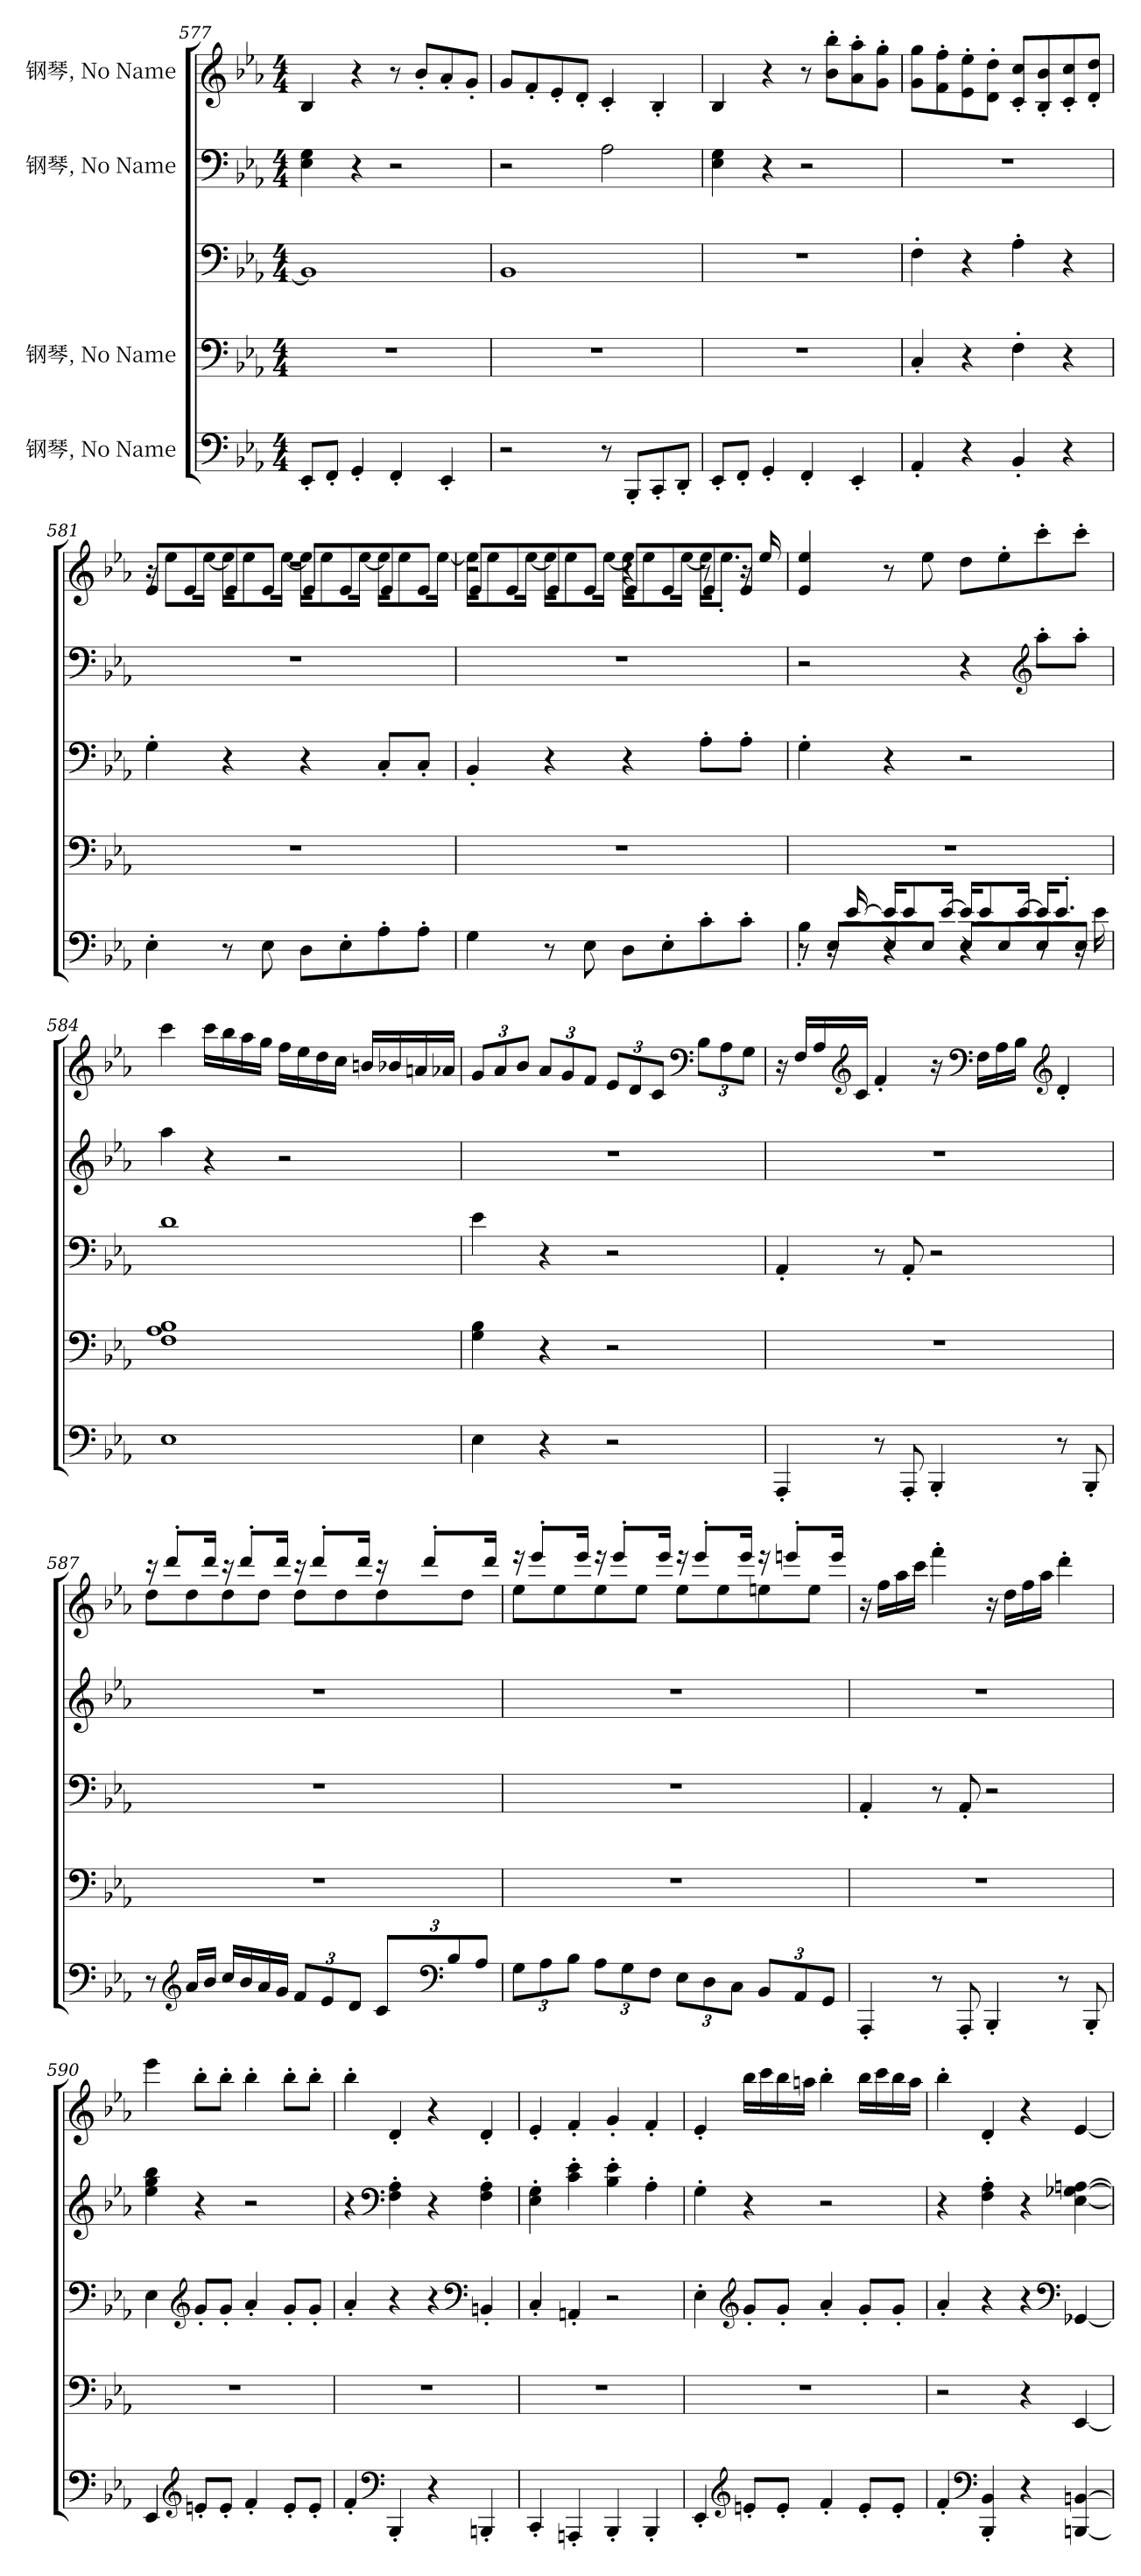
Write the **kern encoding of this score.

**kern	**kern	**kern	**kern	**kern
*part4	*part3	*part3	*part2	*part1
*staff5	*staff4	*staff3	*staff2	*staff1
*I"钢琴, No Name	*I"钢琴, No Name	*	*I"钢琴, No Name	*I"钢琴, No Name
!!LO:LB:g=z
*clefF4	*clefF4	*clefF4	*clefF4	*clefG2
*k[b-e-a-]	*k[b-e-a-]	*k[b-e-a-]	*k[b-e-a-]	*k[b-e-a-]
*M4/4	*M4/4	*M4/4	*M4/4	*M4/4
=577	=577	=577	=577	=577
8EE-'/L	1r	1BB-]	4E-\ 4G\	4B-/
8FF'/J	.	.	.	.
4GG'/	.	.	4r	4r
4FF'/	.	.	2r	8r
.	.	.	.	8b-'/L
4EE-'/	.	.	.	8a-'/
*	*	*	*	*MM156
.	.	.	.	8g'/J
=578	=578	=578	=578	=578
*	*	*	*	*MM159
2r	1r	1BB-	2r	8g/L
.	.	.	.	8f'/
.	.	.	.	8e-'/
.	.	.	.	8d'/J
8r	.	.	2A-\	4c'/
8BBB-'/L	.	.	.	.
8CC'/	.	.	.	4B-'/
8DD'/J	.	.	.	.
=579	=579	=579	=579	=579
8EE-'/L	1r	1r	4E-\ 4G\	4B-/
8FF'/J	.	.	.	.
4GG'/	.	.	4r	4r
4FF'/	.	.	2r	8r
.	.	.	.	8b-\' 8bb-\'L
4EE-'/	.	.	.	8a-\' 8aa-\'
*	*	*	*	*MM156
.	.	.	.	8g\' 8gg\'J
=580	=580	=580	=580	=580
*	*	*	*	*MM159
4AA-'/	4C'/	4F'\	1r	8g\ 8gg\L
.	.	.	.	8f\' 8ff\'
4r	4r	4r	.	8e-\' 8ee-\'
.	.	.	.	8d\' 8dd\'J
4BB-'/	4F'\	4A-'\	.	8c/' 8cc/'L
.	.	.	.	8B-/' 8b-/'
4r	4r	4r	.	8c/' 8cc/'
.	.	.	.	8d/' 8dd/'J
!!LO:PB:g=z
=581	=581	=581	=581	=581
*	*	*	*	*MM161
*	*	*	*	*^
*	*	*	*	*	*^
4E-'\	1r	4G'\	1r	1r	16r	8e-/L
.	.	.	.	.	8ee-\L	.
.	.	.	.	.	.	8e-/
.	.	.	.	.	[16ee-\Jk	.
8r	.	4r	.	.	16ee-\KL]	8e-/
.	.	.	.	.	8ee-\	.
8E-\	.	.	.	.	.	8e-/J
.	.	.	.	.	[16ee-\Jk	.
8D\L	.	4r	.	.	16ee-\KL]	8e-/L
.	.	.	.	.	8ee-\	.
8E-'\	.	.	.	.	.	8e-/
.	.	.	.	.	[16ee-\Jk	.
8A-'\	.	8C'/L	.	.	16ee-\KL]	8e-/
.	.	.	.	.	8ee-\	.
8A-'\J	.	8C'/J	.	.	.	8e-/J
.	.	.	.	.	[16ee-\Jk	.
=582	=582	=582	=582	=582	=582	=582
4G\	1r	4BB-'/	1r	2r	16ee-\KL]	8e-/L
.	.	.	.	.	8ee-\	.
.	.	.	.	.	.	8e-/
.	.	.	.	.	[16ee-\Jk	.
8r	.	4r	.	.	16ee-\KL]	8e-/
.	.	.	.	.	8ee-\	.
8E-\	.	.	.	.	.	8e-/J
.	.	.	.	.	[16ee-\Jk	.
8D\L	.	4r	.	4r	16ee-\KL]	8e-/L
.	.	.	.	.	8ee-\	.
8E-'\	.	.	.	.	.	8e-/
.	.	.	.	.	[16ee-\Jk	.
8c'\	.	8A-'\L	.	8r	16ee-\KL]	8e-/
.	.	.	.	.	8.ee-'\J	.
8c'\J	.	8A-'\J	.	16r	.	8e-/J
.	.	.	.	16ee-/	.	.
*	*	*	*	*v	*v	*v
!!LO:LB:g=z
=583	=583	=583	=583	=583
*	*	*	*	*MM161
*^	*	*	*	*
*	*^	*	*	*	*
8r	4B-'\	8r	1r	4G'\	2r	4e-/ 4ee-/
16r	.	8E-/L	.	.	.	.
[16e-/	.	.	.	.	.	.
16e-/KL]	4r	8E-/	.	4r	.	8r
8e-/	.	.	.	.	.	.
.	.	8E-/J	.	.	.	8ee-\
[16e-/Jk	.	.	.	.	.	.
16e-/KL]	4r	8E-/L	.	2r	4r	8dd\L
8e-/	.	.	.	.	.	.
.	.	8E-/	.	.	.	8ee-'\
[16e-/Jk	.	.	.	.	.	.
*	*	*	*	*	*clefG2	*
16e-/KL]	8r	8E-/	.	.	8aa-'\L	8ccc'\
8.e-'/J	.	.	.	.	.	.
.	16r	8E-/J	.	.	8aa-'\J	8ccc'\J
.	16e-\	.	.	.	.	.
*v	*v	*v	*	*	*	*
=584	=584	=584	=584	=584
*	*	*	*	*MM161
1E-	1F 1A- 1B-	1d	4aa-\	4ccc\
.	.	.	4r	16ccc\LL
.	.	.	.	16bb-\
.	.	.	.	16aa-\
.	.	.	.	16gg\JJ
.	.	.	2r	16ff\LL
.	.	.	.	16ee-\
.	.	.	.	16dd\
.	.	.	.	16cc\JJ
.	.	.	.	16bn/LL
.	.	.	.	16b-X/
.	.	.	.	16an/
.	.	.	.	16a-X/JJ
!!LO:PB:g=z
=585	=585	=585	=585	=585
*	*	*	*	*Xbrackettup
4E-\	4G\ 4B-\	4e-\	1r	12g/L
.	.	.	.	12a-/
.	.	.	.	12b-/J
4r	4r	4r	.	12a-/L
.	.	.	.	12g/
.	.	.	.	12f/J
2r	2r	2r	.	12e-/L
.	.	.	.	12d/
.	.	.	.	12c/J
*	*	*	*	*clefF4
.	.	.	.	12B-\L
.	.	.	.	12A-\
.	.	.	.	12G\J
=586	=586	=586	=586	=586
*	*	*	*	*MM161
4AAA-'/	1r	4AA-'/	1r	16r
.	.	.	.	16F/LL
.	.	.	.	16A-/
*	*	*	*	*clefG2
.	.	.	.	16c/JJ
8r	.	8r	.	4f'/
8AAA-'/	.	8AA-'/	.	.
4BBB-'/	.	2r	.	16r
*	*	*	*	*clefF4
.	.	.	.	16F\LL
.	.	.	.	16A-\
.	.	.	.	16B-\JJ
*	*	*	*	*clefG2
8r	.	.	.	4d'/
8BBB-'/	.	.	.	.
!!LO:LB:g=z
=587	=587	=587	=587	=587
*	*	*	*	*MM161
*	*	*	*	*^
8r	1r	1r	1r	16r	8dd\L
.	.	.	.	8ddd'/L	.
*clefG2	*	*	*	*	*
16a-/LL	.	.	.	.	8dd\
16b-/JJ	.	.	.	16ddd/Jk	.
16cc/LL	.	.	.	16r	8dd\
16b-/	.	.	.	8ddd'/L	.
16a-/	.	.	.	.	8dd\J
16g/JJ	.	.	.	16ddd/Jk	.
*Xbrackettup	*	*	*	*	*
12f/L	.	.	.	16r	8dd\L
.	.	.	.	8ddd'/L	.
12e-/	.	.	.	.	.
.	.	.	.	.	8dd\
12d/J	.	.	.	.	.
.	.	.	.	16ddd/Jk	.
12c/L	.	.	.	16r	8dd\
.	.	.	.	8ddd'/L	.
*clefF4	*	*	*	*	*
12B-/	.	.	.	.	.
.	.	.	.	.	8dd\J
12A-/J	.	.	.	.	.
.	.	.	.	16ddd/Jk	.
=588	=588	=588	=588	=588	=588
12G\L	1r	1r	1r	16r	8ee-\L
.	.	.	.	8eee-'/L	.
12A-\	.	.	.	.	.
.	.	.	.	.	8ee-\
12B-\J	.	.	.	.	.
.	.	.	.	16eee-/Jk	.
12A-\L	.	.	.	16r	8ee-\
.	.	.	.	8eee-'/L	.
12G\	.	.	.	.	.
.	.	.	.	.	8ee-\J
12F\J	.	.	.	.	.
.	.	.	.	16eee-/Jk	.
12E-\L	.	.	.	16r	8ee-\L
.	.	.	.	8eee-'/L	.
12D\	.	.	.	.	.
.	.	.	.	.	8ee-\
12C\J	.	.	.	.	.
.	.	.	.	16eee-/Jk	.
12BB-/L	.	.	.	16r	8een\
.	.	.	.	8eeen'/L	.
12AA-/	.	.	.	.	.
.	.	.	.	.	8ee\J
12GG/J	.	.	.	.	.
*	*	*	*	*MM159	*
.	.	.	.	16eee/Jk	.
*	*	*	*	*v	*v
!!LO:PB:g=z
=589	=589	=589	=589	=589
*	*	*	*	*MM161
4AAA-'/	1r	4AA-'/	1r	16r
.	.	.	.	16ff\LL
.	.	.	.	16aa-\
.	.	.	.	16ccc\JJ
8r	.	8r	.	4fff'\
8AAA-'/	.	8AA-'/	.	.
4BBB-'/	.	2r	.	16r
.	.	.	.	16dd\LL
.	.	.	.	16ff\
.	.	.	.	16aa-\JJ
8r	.	.	.	4ddd'\
8BBB-'/	.	.	.	.
=590	=590	=590	=590	=590
*	*	*	*	*MM149
4EE-/	1r	4E-\	4ee-\ 4gg\ 4bb-\	4eee-\
*clefG2	*	*clefG2	*	*
*	*	*	*	*MM161
8en'/L	.	8g'/L	4r	8bb-'\L
8e'/J	.	8g'/J	.	8bb-'\J
4f'/	.	4a-'/	2r	4bb-'\
8e'/L	.	8g'/L	.	8bb-'\L
8e'/J	.	8g'/J	.	8bb-'\J
=591	=591	=591	=591	=591
*	*	*	*	*MM159
4f'/	1r	4a-'/	4r	4bb-'\
*clefF4	*	*	*clefF4	*
4BBB-'/	.	4r	4F\' 4A-\'	4d'/
4r	.	4r	4r	4r
*	*	*clefF4	*	*
4BBBn'/	.	4BBn'/	4F\' 4A-\'	4d'/
=592	=592	=592	=592	=592
4CC'/	1r	4C'/	4E-\' 4G\'	4e-'/
4AAAn'/	.	4AAn'/	4c\' 4e-\'	4f'/
4BBB-'/	.	2r	4B-\' 4e-\'	4g'/
4BBB-'/	.	.	4A-'\	4f'/
!!LO:LB:g=z
=593	=593	=593	=593	=593
4EE-'/	1r	4E-'\	4G'\	4e-'/
*clefG2	*	*clefG2	*	*
*	*	*	*	*MM161
8en'/L	.	8g'/L	4r	16bb-\LL
.	.	.	.	16ccc\
8e'/J	.	8g'/J	.	16bb-\
.	.	.	.	16aan\JJ
4f'/	.	4a-'/	2r	4bb-'\
8e'/L	.	8g'/L	.	16bb-\LL
.	.	.	.	16ccc\
8e'/J	.	8g'/J	.	16bb-\
.	.	.	.	16aa\JJ
=594	=594	=594	=594	=594
*	*	*	*	*MM159
4f'/	2r	4a-'/	4r	4bb-'\
*clefF4	*	*	*	*
4BBB-/' 4BB-/'	.	4r	4F\' 4A-\'	4d'/
4r	4r	4r	4r	4r
*	*	*clefF4	*	*
*	*	*	*	*MM154
[4BBBn/ [4BBn/	[4EE-/	[4GG-X/	[4E-\ [4G-X\ [4An\	[4e-/
=	=	=	=	=
*-	*-	*-	*-	*-
